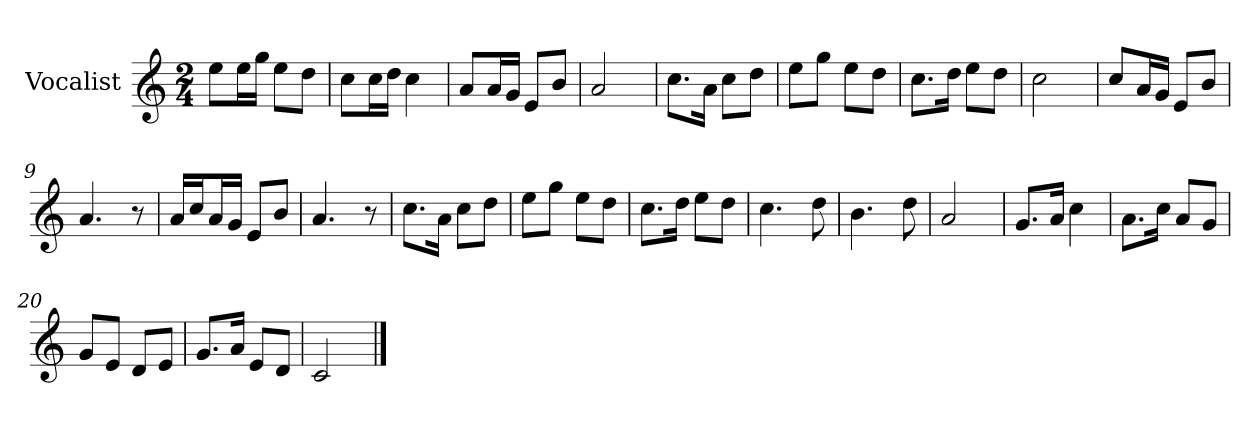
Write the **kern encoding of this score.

**kern
*part1
*staff1
*I"Vocalist
*k[]
*C:
*M2/4
=
8eeL
16eeL
16ggJJ
8eeL
8ddJ
=1
8ccL
16ccL
16ddJJ
4cc
=2
8aL
16aL
16gJJ
8eL
8bJ
=3
2a
=4
8.ccL
16aJk
8ccL
8ddJ
=5
8eeL
8ggJ
8eeL
8ddJ
=6
8.ccL
16ddJk
8eeL
8ddJ
=7
2cc
=8
8ccL
16aL
16gJJ
8eL
8bJ
=9
4.a
8r
=10
16aLL
16ccJ
16aL
16gJJ
8eL
8bJ
=11
4.a
8r
=12
8.ccL
16aJk
8ccL
8ddJ
=13
8eeL
8ggJ
8eeL
8ddJ
=14
8.ccL
16ddJk
8eeL
8ddJ
=15
4.cc
8dd
=16
4.b
8dd
=17
2a
=18
8.gL
16aJk
4cc
=19
8.aL
16ccJk
8aL
8gJ
=20
8gL
8eJ
8dL
8eJ
=21
8.gL
16aJk
8eL
8dJ
=22
2c
==
*-
